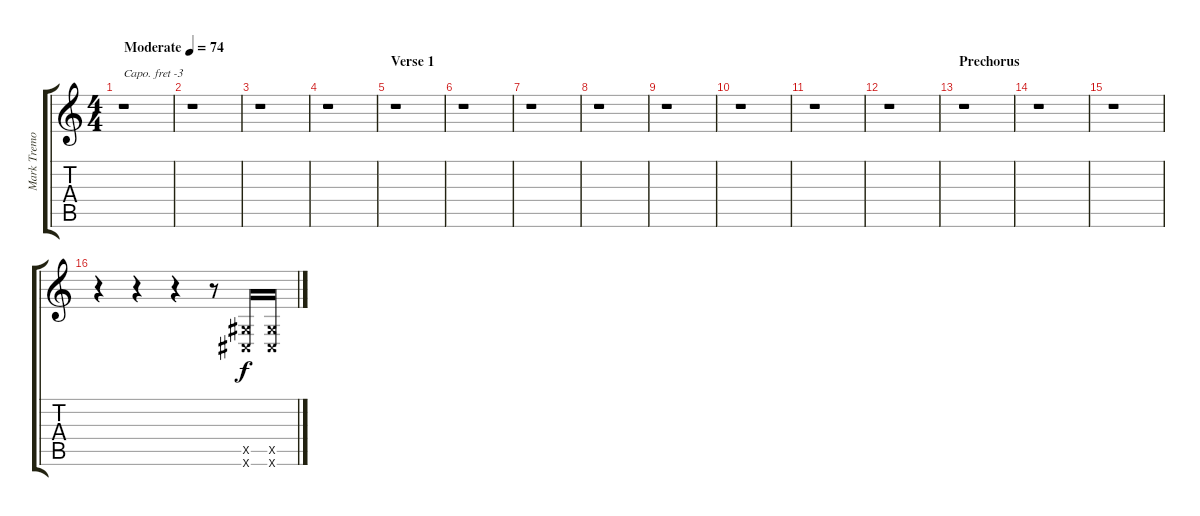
\track ("Mark Tremonti - Heavy Guitar" "Mark Tremo") {instrument distortionguitar}
\staff {score tabs}
\capo -3
\tuning (E4 B3 G3 D3 A2 E2) {hide}
\ts (4 4)
\tempo (74 "Moderate")
\clef g2
\ks c
r.1{dy f instrument distortionguitar} |
r.1 |
r.1 |
r.1 |
\section ("" "Verse 1")
r.1 |
r.1 |
r.1 |
r.1 |
r.1 |
r.1 |
r.1 |
r.1 |
\section ("" "Prechorus")
r.1 |
r.1 |
r.1 |
r.4 r.4 r.4 r.8 (2.5{x} 0.6{x}).16 (2.5{x} 0.6{x}).16
